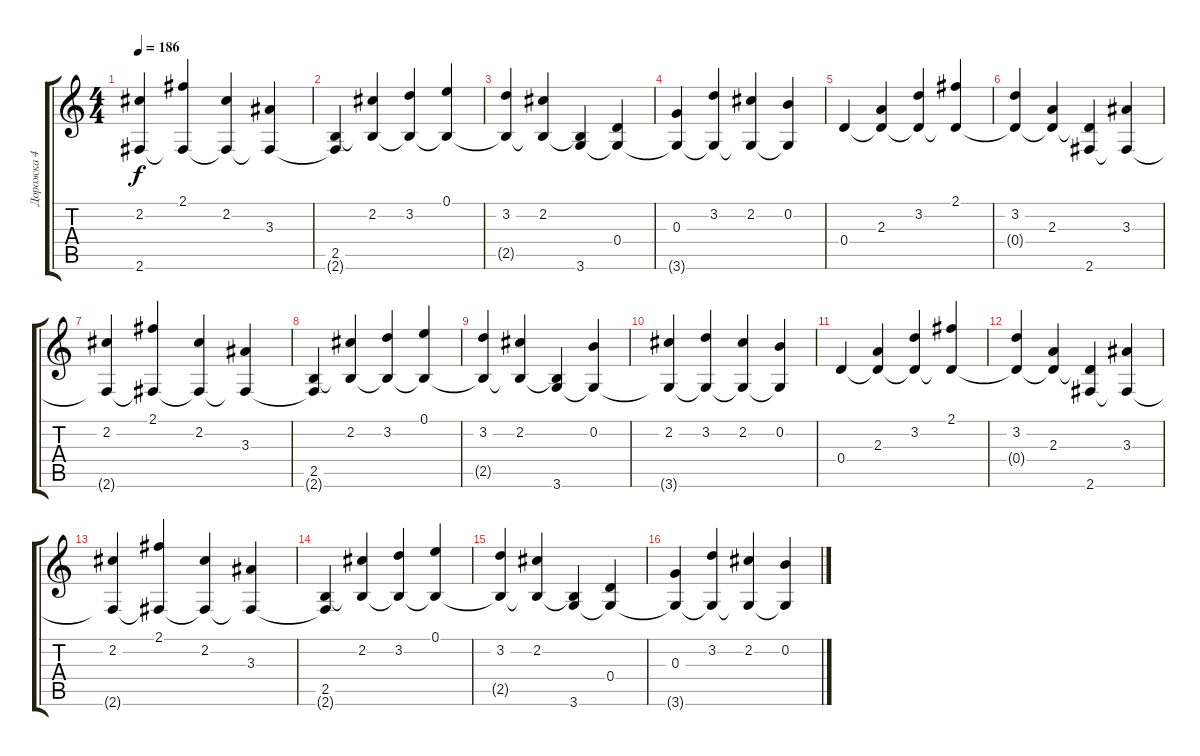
\track ("Дорожка 4" "Дорожка 4") {instrument acousticguitarsteel}
\staff {score tabs}
\tuning (E4 B3 G3 D3 A2 E2) {hide}
\ts (4 4)
\tempo 186
\clef g2
\ks c
(2.2 2.6{t}).4{dy f} (2.1 2.6{t}).4 (2.2 2.6{t}).4 (3.3 2.6{t}).4 |
(2.5 2.6{t}).4 (2.2 2.5{t}).4 (3.2 2.5{t}).4 (0.1 2.5{t}).4 |
(3.2 2.5{t}).4 (2.2 2.5{t}).4 (2.5{t} 3.6).4 (0.4 3.6{t}).4 |
(0.3 3.6{t}).4 (3.2 3.6{t}).4 (2.2 3.6{t}).4 (0.2 3.6{t}).4 |
0.4.4 (2.3 0.4{t}).4 (3.2 0.4{t}).4 (2.1 0.4{t}).4 |
(3.2 0.4{t}).4 (2.3 0.4{t}).4 (0.4{t} 2.6).4 (3.3 2.6{t}).4 |
(2.2 2.6{t}).4 (2.1 2.6{t}).4 (2.2 2.6{t}).4 (3.3 2.6{t}).4 |
(2.5 2.6{t}).4 (2.2 2.5{t}).4 (3.2 2.5{t}).4 (0.1 2.5{t}).4 |
(3.2 2.5{t}).4 (2.2 2.5{t}).4 (2.5{t} 3.6).4 (0.2 3.6{t}).4 |
(2.2 3.6{t}).4 (3.2 3.6{t}).4 (2.2 3.6{t}).4 (0.2 3.6{t}).4 |
0.4.4 (2.3 0.4{t}).4 (3.2 0.4{t}).4 (2.1 0.4{t}).4 |
(3.2 0.4{t}).4 (2.3 0.4{t}).4 (0.4{t} 2.6).4 (3.3 2.6{t}).4 |
(2.2 2.6{t}).4 (2.1 2.6{t}).4 (2.2 2.6{t}).4 (3.3 2.6{t}).4 |
(2.5 2.6{t}).4 (2.2 2.5{t}).4 (3.2 2.5{t}).4 (0.1 2.5{t}).4 |
(3.2 2.5{t}).4 (2.2 2.5{t}).4 (2.5{t} 3.6).4 (0.4 3.6{t}).4 |
(0.3 3.6{t}).4 (3.2 3.6{t}).4 (2.2 3.6{t}).4 (0.2 3.6{t}).4
